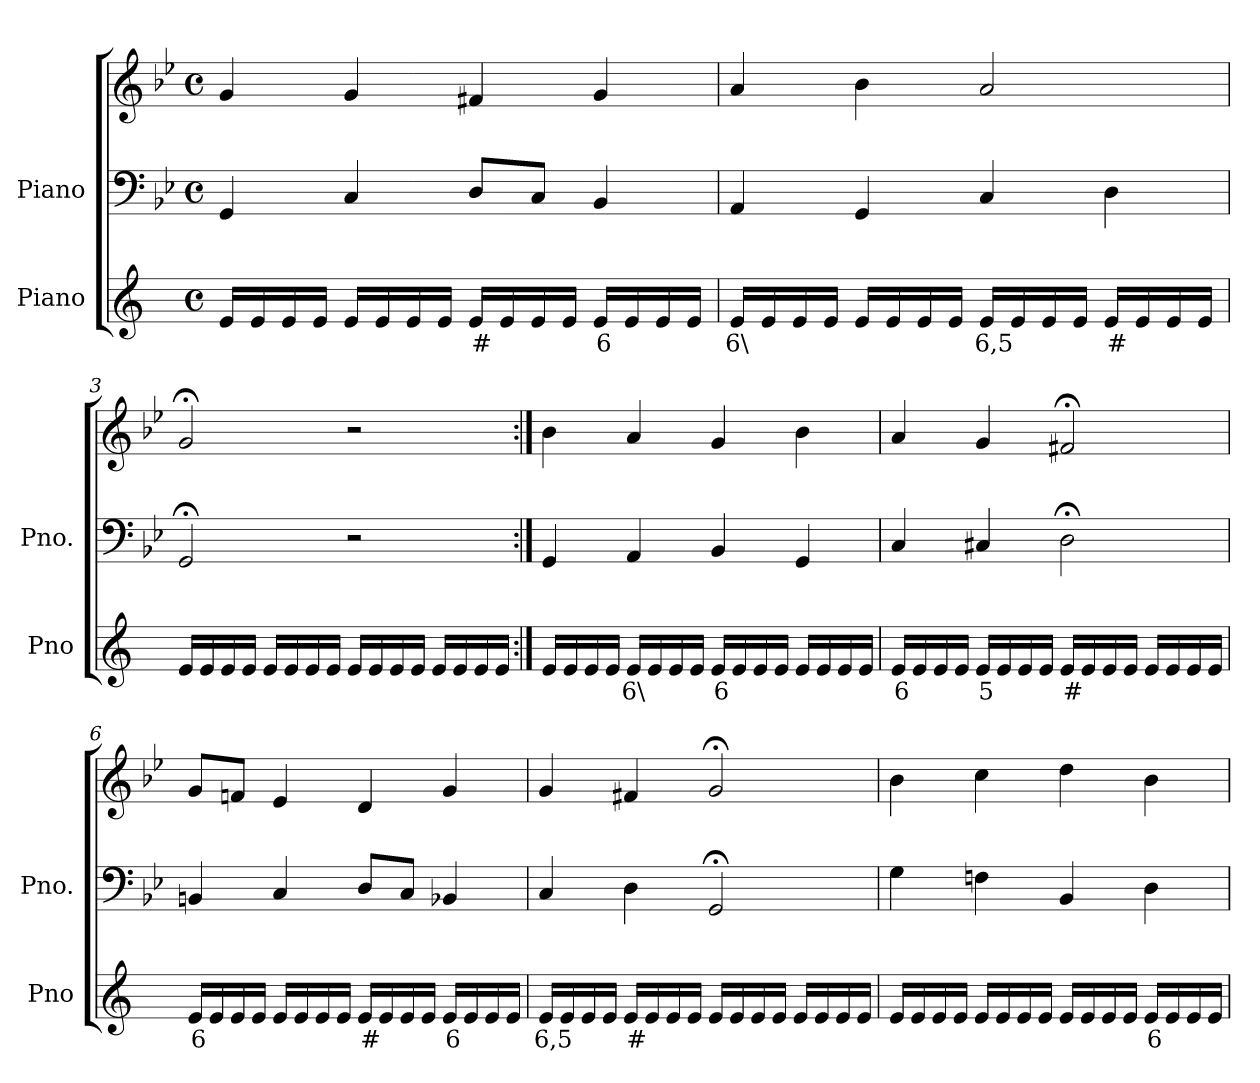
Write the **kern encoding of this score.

**kern	**text	**kern	**kern
*part2	*part2	*part1	*part1
*staff3	*staff3	*staff2	*staff1
*I"Piano	*	*I"Piano	*
*I'Pno	*	*I'Pno.	*
*clefG2	*	*clefF4	*clefG2
*k[]	*	*k[b-e-]	*k[b-e-]
*M4/4	*	*M4/4	*M4/4
*met(c)	*	*met(c)	*met(c)
=1	=1	=1	=1
16e/LL	.	4GG/	4g/
16e/	.	.	.
16e/	.	.	.
16e/JJ	.	.	.
16e/LL	.	4C/	4g/
16e/	.	.	.
16e/	.	.	.
16e/JJ	.	.	.
!	!LO:LY:b	!	!
16e/LL	#	8D/L	4f#X/
16e/	.	.	.
!	!LO:LY:b	!	!
16e/	_	8C/J	.
16e/JJ	.	.	.
!	!LO:LY:b	!	!
16e/LL	6	4BB-/	4g/
16e/	.	.	.
16e/	.	.	.
16e/JJ	.	.	.
=2	=2	=2	=2
!	!LO:LY:b	!	!
16e/LL	6\	4AA/	4a/
16e/	.	.	.
16e/	.	.	.
16e/JJ	.	.	.
16e/LL	.	4GG/	4b-\
16e/	.	.	.
16e/	.	.	.
16e/JJ	.	.	.
!	!LO:LY:b	!	!
16e/LL	6,5	4C/	2a/
16e/	.	.	.
16e/	.	.	.
16e/JJ	.	.	.
!	!LO:LY:b	!	!
16e/LL	#	4D\	.
16e/	.	.	.
16e/	.	.	.
16e/JJ	.	.	.
=3	=3	=3	=3
16e/LL	.	2GG;</	2g;</
16e/	.	.	.
16e/	.	.	.
16e/JJ	.	.	.
16e/LL	.	.	.
16e/	.	.	.
16e/	.	.	.
16e/JJ	.	.	.
16e/LL	.	2r	2r
16e/	.	.	.
16e/	.	.	.
16e/JJ	.	.	.
16e/LL	.	.	.
16e/	.	.	.
16e/	.	.	.
16e/JJ	.	.	.
=4:|!	=4:|!	=4:|!	=4:|!
16e/LL	.	4GG/	4b-\
16e/	.	.	.
16e/	.	.	.
16e/JJ	.	.	.
!	!LO:LY:b	!	!
16e/LL	6\	4AA/	4a/
16e/	.	.	.
16e/	.	.	.
16e/JJ	.	.	.
!	!LO:LY:b	!	!
16e/LL	6	4BB-/	4g/
16e/	.	.	.
16e/	.	.	.
16e/JJ	.	.	.
16e/LL	.	4GG/	4b-\
16e/	.	.	.
16e/	.	.	.
16e/JJ	.	.	.
=5	=5	=5	=5
!	!LO:LY:b	!	!
16e/LL	6	4C/	4a/
16e/	.	.	.
16e/	.	.	.
16e/JJ	.	.	.
!	!LO:LY:b	!	!
16e/LL	5	4C#X/	4g/
16e/	.	.	.
16e/	.	.	.
16e/JJ	.	.	.
!	!LO:LY:b	!	!
16e/LL	#	2D;<\	2f#X;</
16e/	.	.	.
16e/	.	.	.
16e/JJ	.	.	.
16e/LL	.	.	.
16e/	.	.	.
16e/	.	.	.
16e/JJ	.	.	.
=6	=6	=6	=6
!	!LO:LY:b	!	!
16e/LL	6	4BBn/	8g/L
16e/	.	.	.
16e/	.	.	8fn/J
16e/JJ	.	.	.
16e/LL	.	4C/	4e-/
16e/	.	.	.
16e/	.	.	.
16e/JJ	.	.	.
!	!LO:LY:b	!	!
16e/LL	#	8D/L	4d/
16e/	.	.	.
!	!LO:LY:b	!	!
16e/	_	8C/J	.
16e/JJ	.	.	.
!	!LO:LY:b	!	!
16e/LL	6	4BB-X/	4g/
16e/	.	.	.
16e/	.	.	.
16e/JJ	.	.	.
=7	=7	=7	=7
!	!LO:LY:b	!	!
16e/LL	6,5	4C/	4g/
16e/	.	.	.
16e/	.	.	.
16e/JJ	.	.	.
!	!LO:LY:b	!	!
16e/LL	#	4D\	4f#X/
16e/	.	.	.
16e/	.	.	.
16e/JJ	.	.	.
16e/LL	.	2GG;</	2g;</
16e/	.	.	.
16e/	.	.	.
16e/JJ	.	.	.
16e/LL	.	.	.
16e/	.	.	.
16e/	.	.	.
16e/JJ	.	.	.
=8	=8	=8	=8
16e/LL	.	4G\	4b-\
16e/	.	.	.
16e/	.	.	.
16e/JJ	.	.	.
16e/LL	.	4Fn\	4cc\
16e/	.	.	.
16e/	.	.	.
16e/JJ	.	.	.
16e/LL	.	4BB-/	4dd\
16e/	.	.	.
16e/	.	.	.
16e/JJ	.	.	.
!	!LO:LY:b	!	!
16e/LL	6	4D\	4b-\
16e/	.	.	.
16e/	.	.	.
16e/JJ	.	.	.
=	=	=	=
*-	*-	*-	*-
